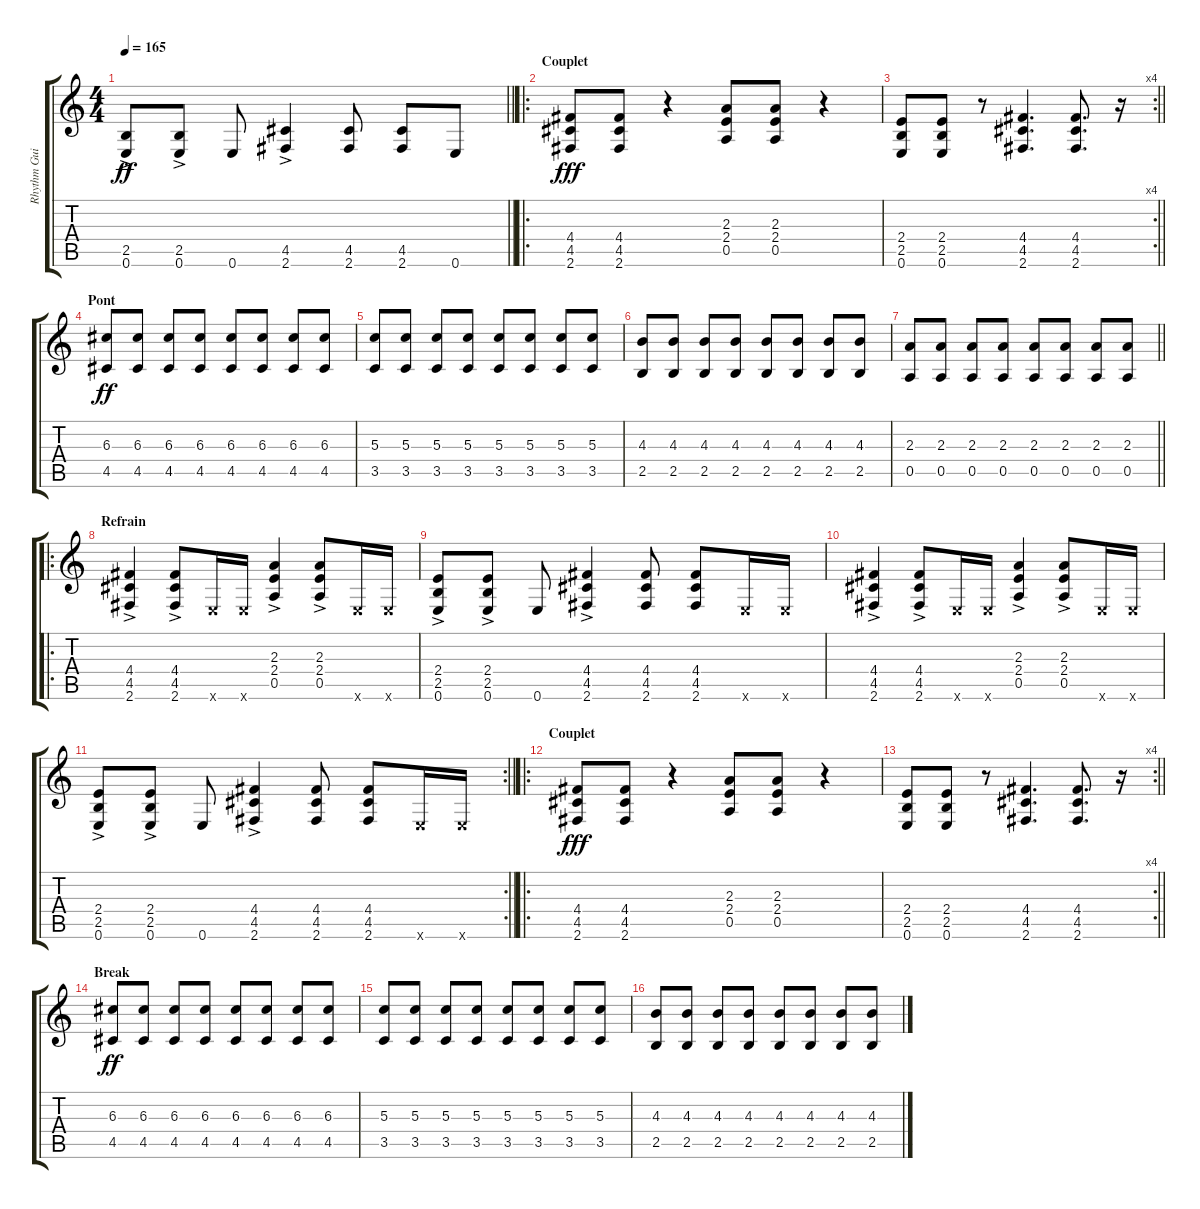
\track ("Rhythm Guitar" "Rhythm Gui") {instrument distortionguitar}
\staff {score tabs}
\tuning (E4 B3 G3 D3 A2 E2) {hide}
\ts (4 4)
\tempo 165
\clef g2
\barLineRight lightlight
\ks c
(2.5{ac} 0.6{ac}).8{dy ff} (2.5{ac} 0.6{ac}).8 0.6.8 (4.5{ac} 2.6{ac}).4 (4.5 2.6).8 (4.5 2.6).8 0.6.8 |
\ro
\section ("" "Couplet")
(4.4 4.5 2.6).8{dy fff} (4.4 4.5 2.6).8 r.4 (2.3 2.4 0.5).8 (2.3 2.4 0.5).8 r.4 |
\rc 4
\barLineRight lightlight
(2.4 2.5 0.6).8 (2.4 2.5 0.6).8 r.8 (4.4 4.5 2.6).4{d} (4.4 4.5 2.6).8{d} r.16 |
\section ("" "Pont")
(6.3 4.5).8{dy ff} (6.3 4.5).8 (6.3 4.5).8 (6.3 4.5).8 (6.3 4.5).8 (6.3 4.5).8 (6.3 4.5).8 (6.3 4.5).8 |
(5.3 3.5).8 (5.3 3.5).8 (5.3 3.5).8 (5.3 3.5).8 (5.3 3.5).8 (5.3 3.5).8 (5.3 3.5).8 (5.3 3.5).8 |
(4.3 2.5).8 (4.3 2.5).8 (4.3 2.5).8 (4.3 2.5).8 (4.3 2.5).8 (4.3 2.5).8 (4.3 2.5).8 (4.3 2.5).8 |
\barLineRight lightlight
(2.3 0.5).8 (2.3 0.5).8 (2.3 0.5).8 (2.3 0.5).8 (2.3 0.5).8 (2.3 0.5).8 (2.3 0.5).8 (2.3 0.5).8 |
\ro
\section ("" "Refrain")
(4.4 4.5{ac} 2.6{ac}).4 (4.4 4.5{ac} 2.6{ac}).8 0.6{x}.16 0.6{x}.16 (2.3{ac} 2.4{ac} 0.5{ac}).4 (2.3{ac} 2.4{ac} 0.5{ac}).8 0.6{x}.16 0.6{x}.16 |
(2.4 2.5{ac} 0.6{ac}).8 (2.4 2.5{ac} 0.6{ac}).8 0.6.8 (4.4 4.5{ac} 2.6{ac}).4 (4.4 4.5 2.6).8 (4.4 4.5 2.6).8 0.6{x}.16 0.6{x}.16 |
(4.4 4.5{ac} 2.6{ac}).4 (4.4 4.5{ac} 2.6{ac}).8 0.6{x}.16 0.6{x}.16 (2.3{ac} 2.4{ac} 0.5{ac}).4 (2.3{ac} 2.4{ac} 0.5{ac}).8 0.6{x}.16 0.6{x}.16 |
\rc 2
\barLineRight lightlight
(2.4 2.5{ac} 0.6{ac}).8 (2.4 2.5{ac} 0.6{ac}).8 0.6.8 (4.4 4.5{ac} 2.6{ac}).4 (4.4 4.5 2.6).8 (4.4 4.5 2.6).8 0.6{x}.16 0.6{x}.16 |
\ro
\section ("" "Couplet")
(4.4 4.5 2.6).8{dy fff} (4.4 4.5 2.6).8 r.4 (2.3 2.4 0.5).8 (2.3 2.4 0.5).8 r.4 |
\rc 4
\barLineRight lightlight
(2.4 2.5 0.6).8 (2.4 2.5 0.6).8 r.8 (4.4 4.5 2.6).4{d} (4.4 4.5 2.6).8{d} r.16 |
\section ("" "Break")
(6.3 4.5).8{dy ff} (6.3 4.5).8 (6.3 4.5).8 (6.3 4.5).8 (6.3 4.5).8 (6.3 4.5).8 (6.3 4.5).8 (6.3 4.5).8 |
(5.3 3.5).8 (5.3 3.5).8 (5.3 3.5).8 (5.3 3.5).8 (5.3 3.5).8 (5.3 3.5).8 (5.3 3.5).8 (5.3 3.5).8 |
(4.3 2.5).8 (4.3 2.5).8 (4.3 2.5).8 (4.3 2.5).8 (4.3 2.5).8 (4.3 2.5).8 (4.3 2.5).8 (4.3 2.5).8
